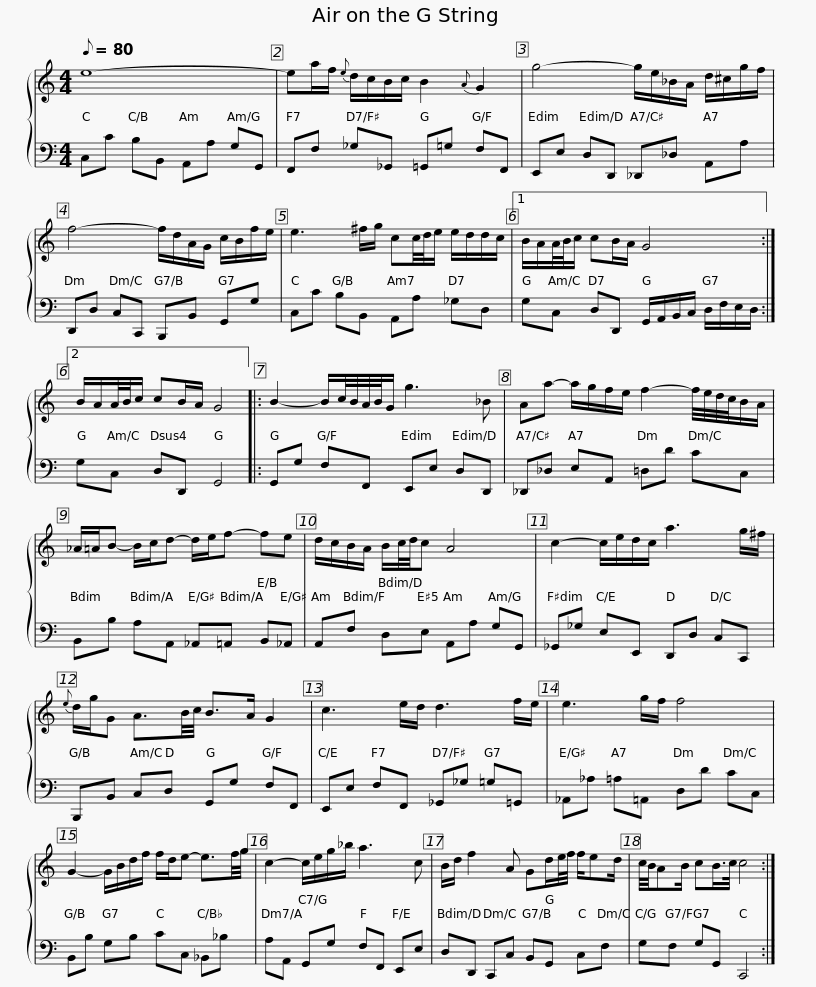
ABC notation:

X:1
%%score { 1 | 2 }
L:1/8
Q:1/8=80
M:4/4
I:linebreak $
K:C
V:1 treble
V:2 bass
V:1
 e8- | ea/f/{e} d/c/B/c/ B2{A} G2 | g4- g/e/_B/A/ d/^c/g/f/ | f4- f/d/A/G/ c/B/f/e/ |$ e3 ^f/g/ cc/4d/4e/ e/d/d/c/ |1 %5
 B/A/A/4B/4c/ cB/A/ G4 :|2 B/A/A/4B/4c/ cB/A/ G4 |: B2- B/c/4B/4A/4B/4G/ g3 _B |$ Aa- a/g/f/e/ f2- f/4e/4d/4c/4B/A/ | _A/=A/B- B/c/d- d/e/f- fe | %10
 d/c/B/A/ B/c/4d/4c A4 |$ c2- c/e/d/c/ a3 g/^f/ |{e} d/g/G A3/2B/4c/4 B>A G2 | c3 e/d/ d3 f/e/ | e3 g/f/ f4 |$ %15
 G2- G/B/d/f/ f/d/e- e3/2f/4g/4 | c2- c/e/g/_b/ a3 c | B/d/ f2 A Gd/e/4f/4 f/ed/ | c/4B/4AB/ cB/>c/ c4 :| %19
V:2
 C,C B,B,, A,,A, G,G,, | F,,F, _G,_G,, =G,,=G, F,F,, | E,,E, D,D,, _D,,_D, A,,A, | D,,D, C,C,, B,,,B,, G,,G, |$ C,C B,B,, A,,A, _G,D, |1 %5
 G,C, D,D,, G,,/A,,/B,,/C,/ D,/F,/E,/D,/ :|2 G,C, D,D,, G,,4 |: G,,G, F,F,, E,,E, D,D,, |$ _D,,_D, E,A,, =D,D CC, | B,,B, A,A,, _A,,=A,, B,,_A,, | %10
 A,,F, D,E, A,,A, G,G,, |$ _G,,_G, E,E,, D,,D, C,C,, | B,,,B,, C,D, G,,G, F,F,, | E,,E, F,F,, _G,,_G, =G,=G,, | _A,,_A, =A,=A,, D,D CC, |$ %15
 B,,B, G,B, CC, _B,,_B, | A,A,, G,,G, F,F,, E,,E, | D,D,, C,,C, B,,G,, C,F, | G,F, G,G,, C,,4 :| %19
